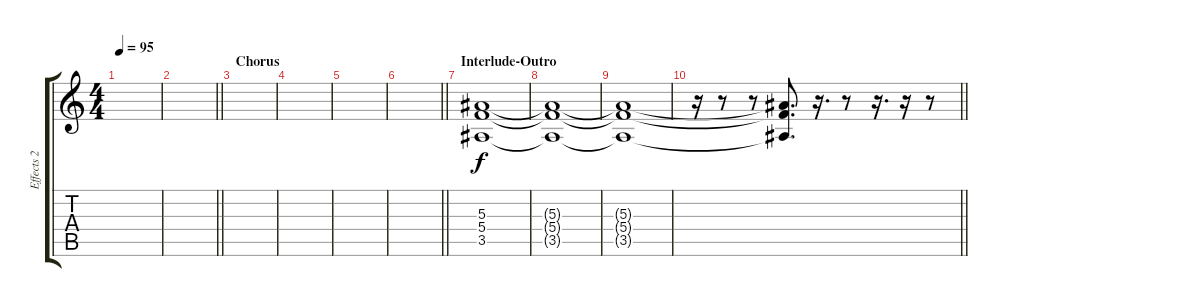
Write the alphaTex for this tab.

\track ("Effects 2" "Effects 2") {instrument distortionguitar}
\staff {score tabs}
\tuning (D4 A3 F3 C3 G2 C2) {hide}
\ts (4 4)
\tempo 95
\clef g2
\ks c
|
\barLineRight lightlight
|
\section ("" "Chorus")
|
|
|
\barLineRight lightlight
|
\section ("" "Interlude-Outro")
(5.3 5.4 3.5).1{volume 13} |
(5.3{t} 5.4{t} 3.5{t}).1 |
(5.3{t} 5.4{t} 3.5{t}).1 |
\barLineRight lightlight
r.16 r.8 r.8 (5.3{t} 5.4{t} 3.5{t}).8{d} r.16{d volume 5} r.8 r.16{d} r.16 r.8
